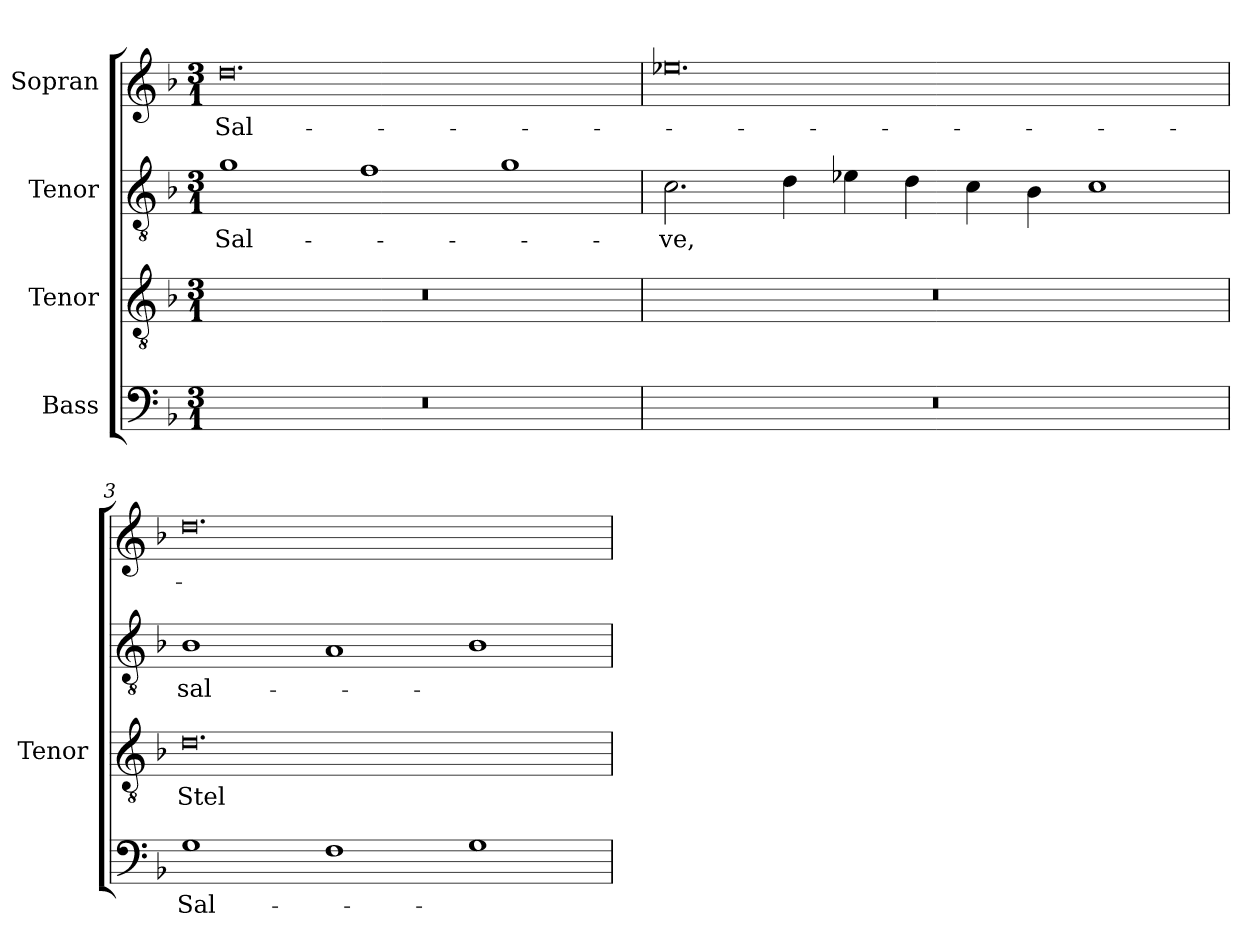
**kern	**text	**kern	**text	**kern	**text	**kern	**text
*part4	*part4	*part3	*part3	*part2	*part2	*part1	*part1
*staff4	*staff4	*staff3	*staff3	*staff2	*staff2	*staff1	*staff1
*I"Bass	*	*I"Tenor	*	*I"Tenor	*	*I"Sopran	*
*	*	*I'Tenor	*	*	*	*	*
!!LO:PB:g=z
*clefF4	*	*clefGv2	*	*clefGv2	*	*clefG2	*
*	*	*ITrd7c12	*	*ITrd7c12	*	*	*
*k[b-]	*	*k[b-]	*	*k[b-]	*	*k[b-]	*
*F:	*	*F:	*	*F:	*	*F:	*
*M3/1	*	*M3/1	*	*M3/1	*	*M3/1	*
=1	=1	=1	=1	=1	=1	=1	=1
!LO:N:vis=1	!	!LO:N:vis=1	!	!	!	!	!
!	!	!	!	!	!LO:LY:b:color=#000000	!	!
!	!	!	!	!	!	!	!LO:LY:b:color=#000000
0.r	.	0.r	.	1Gi	Sal-	0.ddi	Sal-
.	.	.	.	1Fi	.	.	.
.	.	.	.	1Gi	.	.	.
=2	=2	=2	=2	=2	=2	=2	=2
!LO:N:vis=1	!	!LO:N:vis=1	!	!	!	!	!
!	!	!	!	!	!LO:LY:b:color=#000000	!	!
0.r	.	0.r	.	2.Ci\	-ve,	0.ee-Xi	.
.	.	.	.	4Di\	.	.	.
.	.	.	.	4E-Xi\	.	.	.
.	.	.	.	4Di\	.	.	.
.	.	.	.	4Ci\	.	.	.
.	.	.	.	4BB-i\	.	.	.
.	.	.	.	1Ci	.	.	.
=3	=3	=3	=3	=3	=3	=3	=3
!	!LO:LY:b:color=#000000	!	!	!	!	!	!
!	!	!	!LO:LY:b:color=#000000	!	!	!	!
!	!	!	!	!	!LO:LY:b:color=#000000	!	!
1Gi	Sal-	0.Di	Stel-	1BB-i	sal-	0.ddi	.
1Fi	.	.	.	1AAi	.	.	.
1Gi	.	.	.	1BB-i	.	.	.
=	=	=	=	=	=	=	=
*-	*-	*-	*-	*-	*-	*-	*-
